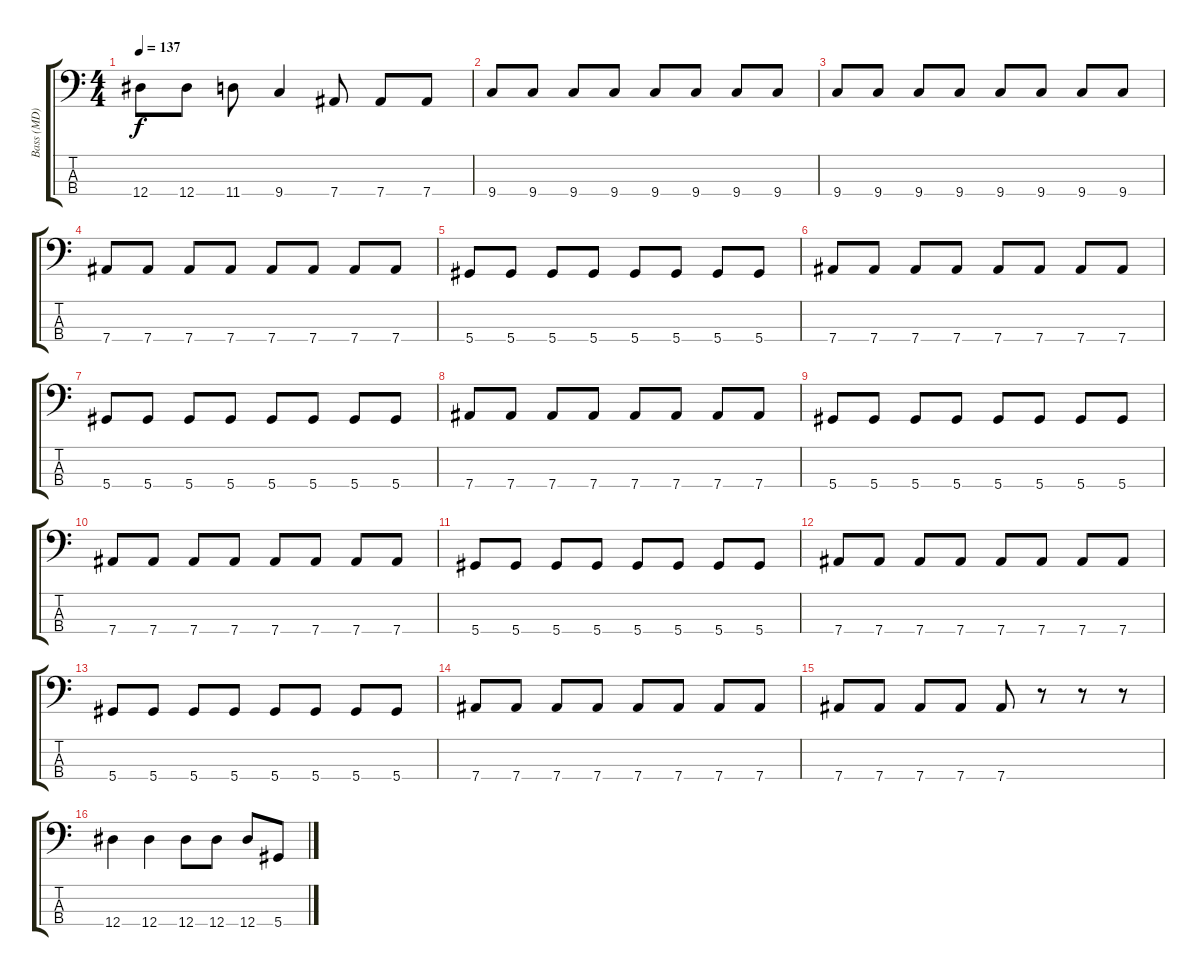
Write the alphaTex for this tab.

\track ("Bass (MD)" "Bass (MD)") {instrument electricbassfinger}
\staff {score tabs}
\tuning (Gb2 Db2 Ab1 Eb1) {hide}
\ts (4 4)
\tempo 137
\clef f4
\ks c
12.4.8{dy f} 12.4.8 11.4.8 9.4.4 7.4.8 7.4.8 7.4.8 |
9.4.8 9.4.8 9.4.8 9.4.8 9.4.8 9.4.8 9.4.8 9.4.8 |
9.4.8 9.4.8 9.4.8 9.4.8 9.4.8 9.4.8 9.4.8 9.4.8 |
7.4.8 7.4.8 7.4.8 7.4.8 7.4.8 7.4.8 7.4.8 7.4.8 |
5.4.8 5.4.8 5.4.8 5.4.8 5.4.8 5.4.8 5.4.8 5.4.8 |
7.4.8 7.4.8 7.4.8 7.4.8 7.4.8 7.4.8 7.4.8 7.4.8 |
5.4.8 5.4.8 5.4.8 5.4.8 5.4.8 5.4.8 5.4.8 5.4.8 |
7.4.8 7.4.8 7.4.8 7.4.8 7.4.8 7.4.8 7.4.8 7.4.8 |
5.4.8 5.4.8 5.4.8 5.4.8 5.4.8 5.4.8 5.4.8 5.4.8 |
7.4.8 7.4.8 7.4.8 7.4.8 7.4.8 7.4.8 7.4.8 7.4.8 |
5.4.8 5.4.8 5.4.8 5.4.8 5.4.8 5.4.8 5.4.8 5.4.8 |
7.4.8 7.4.8 7.4.8 7.4.8 7.4.8 7.4.8 7.4.8 7.4.8 |
5.4.8 5.4.8 5.4.8 5.4.8 5.4.8 5.4.8 5.4.8 5.4.8 |
7.4.8 7.4.8 7.4.8 7.4.8 7.4.8 7.4.8 7.4.8 7.4.8 |
7.4.8 7.4.8 7.4.8 7.4.8 7.4.8 r.8 r.8 r.8 |
12.4.4 12.4.4 12.4.8 12.4.8 12.4.8 5.4.8
